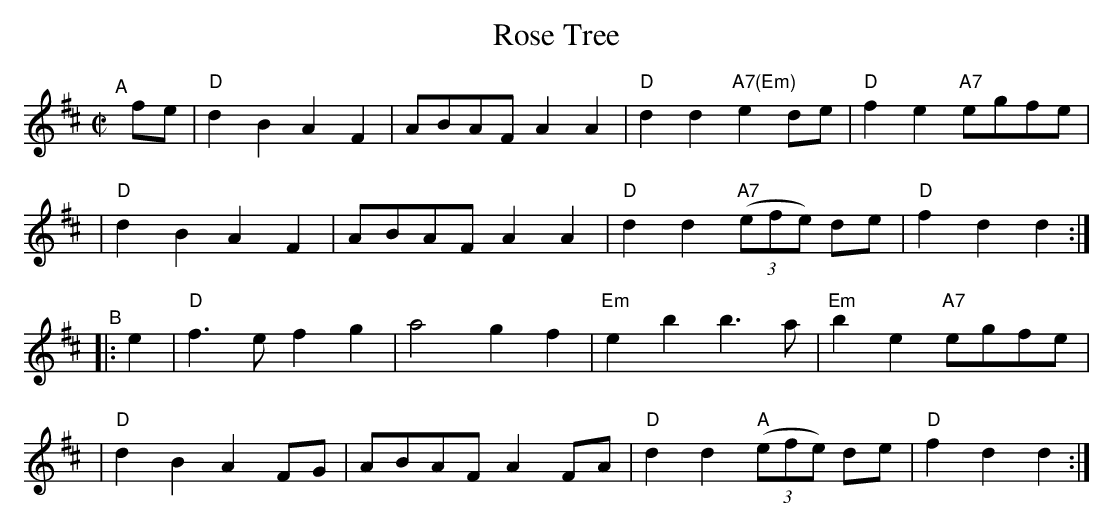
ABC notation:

X:1
T: Rose Tree
M: C|
L: 1/8
K: D
"^A"[|] fe \
| "D"d2B2 A2F2 | ABAF A2A2 | "D"d2d2 "A7(Em)"e2de | "D"f2e2 "A7"egfe |
| "D"d2B2 A2F2 | ABAF A2A2 | "D"d2d2 "A7"((3efe) de | "D"f2d2 d2 :|
"^B"|: e2 \
| "D"f3e  f2g2 | a4   g2f2 | "Em"e2b2 b3a | "Em"b2e2 "A7"egfe |
| "D"d2B2 A2FG | ABAF A2FA |  "D"d2d2 "A"((3efe) de | "D"f2d2 d2 :|
